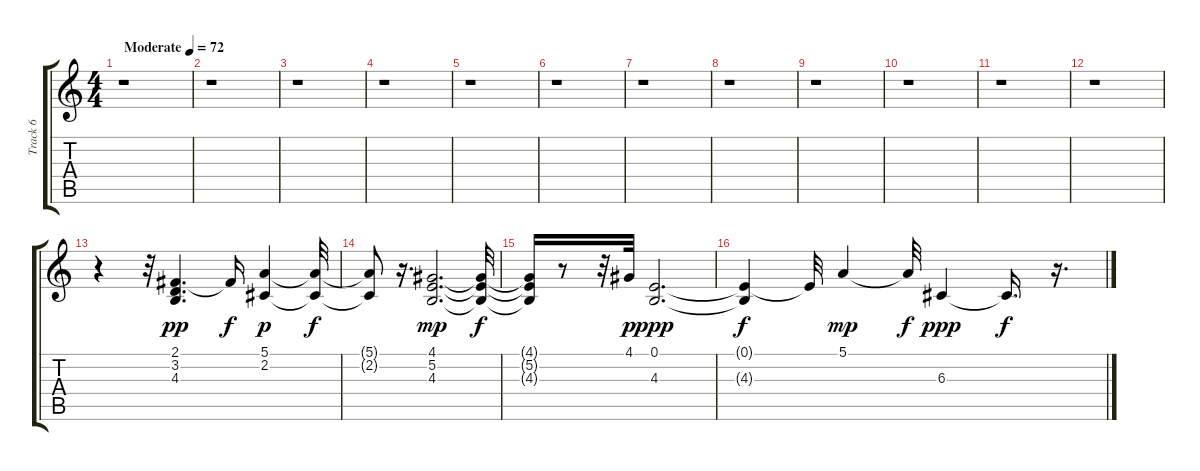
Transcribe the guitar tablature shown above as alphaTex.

\track ("Track 6" "Track 6") {instrument stringensemble2}
\staff {score tabs}
\tuning (E4 B3 G3 D3 A2 E2) {hide}
\ts (4 4)
\tempo (72 "Moderate")
\clef g2
\ks c
r.1{dy pp instrument stringensemble2} |
r.1 |
r.1 |
r.1 |
r.1 |
r.1 |
r.1 |
r.1 |
r.1 |
r.1 |
r.1 |
r.1 |
r.4 r.32 (2.1 3.2 4.3).4{d} 2.1{t}.16{dy f} (5.1 2.2).4{dy p} (5.1{t} 2.2{t}).32{dy f} |
(5.1{t} 2.2{t}).8 r.16{d} (4.1 5.2 4.3).2{d dy mp} (4.1{t} 5.2{t} 4.3{t}).32{dy f} |
(4.1{t} 5.2{t} 4.3{t}).16 r.8 r.32 4.1.32{dy p} (0.1 4.3).2{d dy ppp} |
(0.1{t} 4.3{t}).4{dy f} 0.1{t}.32 5.1.4{dy mp} 5.1{t}.32{dy f} 6.3.4{dy ppp} 6.3{t}.16{d dy f} r.16{d}
